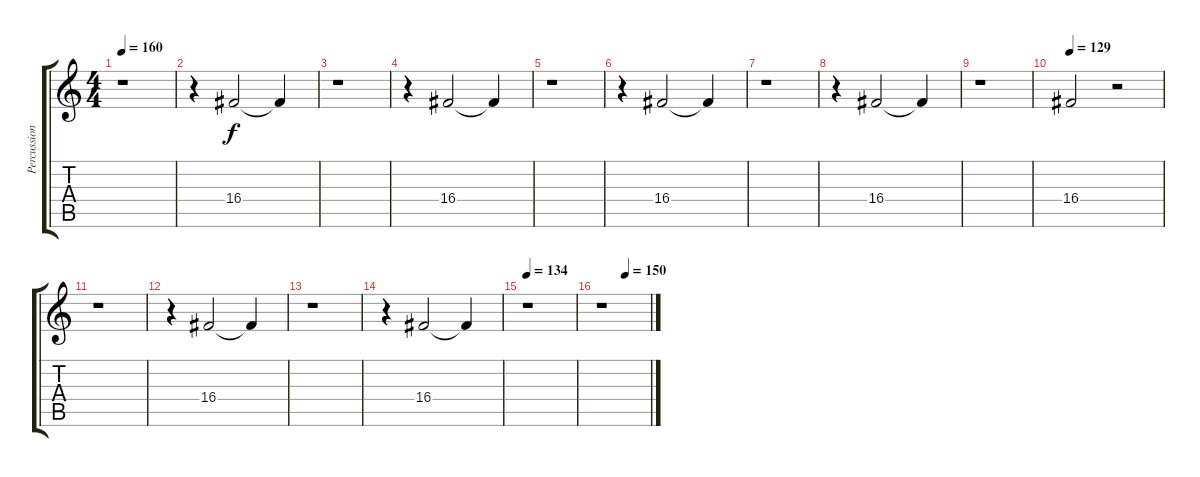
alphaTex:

\track ("Percussions" "Percussion") {instrument reversecymbal}
\staff {score tabs}
\tuning (E4 B3 G3 D3 A2 E2) {hide}
\ts (4 4)
\tempo 160
\tempo 128
\tempo 160
\clef g2
\ks c
r.1{dy f instrument reversecymbal} |
r.4 16.4.2 16.4{t}.4 |
r.1 |
r.4 16.4.2 16.4{t}.4 |
r.1 |
r.4 16.4.2 16.4{t}.4 |
r.1 |
r.4 16.4.2 16.4{t}.4 |
r.1 |
\tempo 129
16.4.2 r.2 |
r.1 |
r.4 16.4.2 16.4{t}.4 |
r.1 |
r.4 16.4.2 16.4{t}.4 |
\tempo 134
r.1 |
\tempo (150 0.5)
r.1
